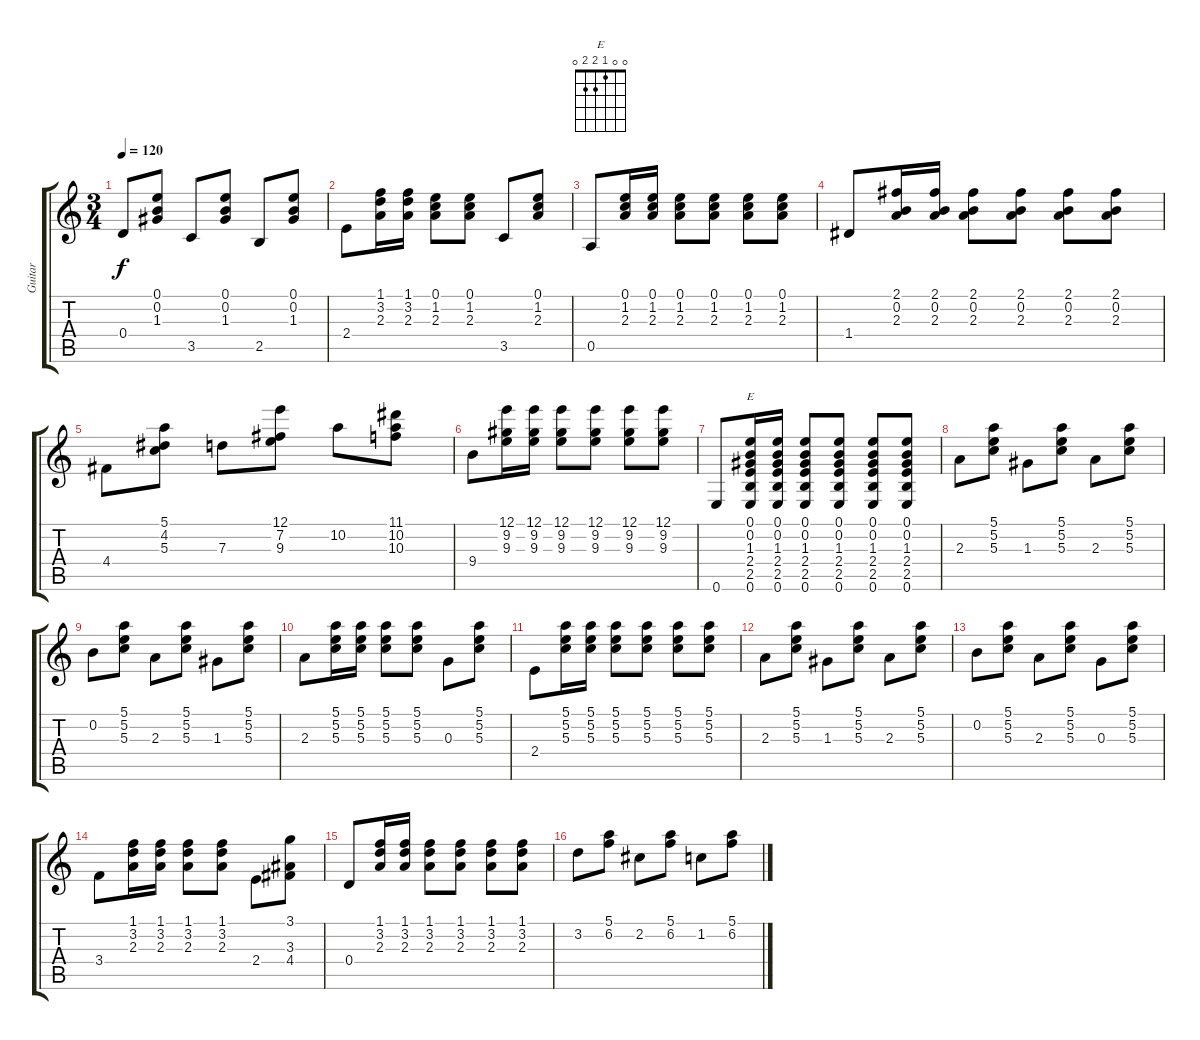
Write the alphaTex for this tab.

\track ("Guitar" "Guitar") {instrument acousticguitarsteel}
\staff {score tabs}
\tuning (E4 B3 G3 D3 A2 E2) {hide}
\chord ("E" 0 0 1 2 2 0)
\ts (3 4)
\tempo 120
\clef g2
\ks c
0.4.8{dy f} (0.1 0.2 1.3).8 3.5.8 (0.1 0.2 1.3).8 2.5.8 (0.1 0.2 1.3).8 |
2.4.8 (1.1 3.2 2.3).16 (1.1 3.2 2.3).16 (0.1 1.2 2.3).8 (0.1 1.2 2.3).8 3.5.8 (0.1 1.2 2.3).8 |
0.5.8 (0.1 1.2 2.3).16 (0.1 1.2 2.3).16 (0.1 1.2 2.3).8 (0.1 1.2 2.3).8 (0.1 1.2 2.3).8 (0.1 1.2 2.3).8 |
1.4.8 (2.1 0.2 2.3).16 (2.1 0.2 2.3).16 (2.1 0.2 2.3).8 (2.1 0.2 2.3).8 (2.1 0.2 2.3).8 (2.1 0.2 2.3).8 |
4.4.8 (5.1 4.2 5.3).8 7.3.8 (12.1 7.2 9.3).8 10.2.8 (11.1 10.2 10.3).8 |
9.4.8 (12.1 9.2 9.3).16 (12.1 9.2 9.3).16 (12.1 9.2 9.3).8 (12.1 9.2 9.3).8 (12.1 9.2 9.3).8 (12.1 9.2 9.3).8 |
0.6.8 (0.1 0.2 1.3 2.4 2.5 0.6).16{ch "E"} (0.1 0.2 1.3 2.4 2.5 0.6).16 (0.1 0.2 1.3 2.4 2.5 0.6).8 (0.1 0.2 1.3 2.4 2.5 0.6).8 (0.1 0.2 1.3 2.4 2.5 0.6).8 (0.1 0.2 1.3 2.4 2.5 0.6).8 |
2.3.8 (5.1 5.2 5.3).8 1.3.8 (5.1 5.2 5.3).8 2.3.8 (5.1 5.2 5.3).8 |
0.2.8 (5.1 5.2 5.3).8 2.3.8 (5.1 5.2 5.3).8 1.3.8 (5.1 5.2 5.3).8 |
2.3.8 (5.1 5.2 5.3).16 (5.1 5.2 5.3).16 (5.1 5.2 5.3).8 (5.1 5.2 5.3).8 0.3.8 (5.1 5.2 5.3).8 |
2.4.8 (5.1 5.2 5.3).16 (5.1 5.2 5.3).16 (5.1 5.2 5.3).8 (5.1 5.2 5.3).8 (5.1 5.2 5.3).8 (5.1 5.2 5.3).8 |
2.3.8 (5.1 5.2 5.3).8 1.3.8 (5.1 5.2 5.3).8 2.3.8 (5.1 5.2 5.3).8 |
0.2.8 (5.1 5.2 5.3).8 2.3.8 (5.1 5.2 5.3).8 0.3.8 (5.1 5.2 5.3).8 |
3.4.8 (1.1 3.2 2.3).16 (1.1 3.2 2.3).16 (1.1 3.2 2.3).8 (1.1 3.2 2.3).8 2.4.8 (3.1 3.3 4.4).8 |
0.4.8 (1.1 3.2 2.3).16 (1.1 3.2 2.3).16 (1.1 3.2 2.3).8 (1.1 3.2 2.3).8 (1.1 3.2 2.3).8 (1.1 3.2 2.3).8 |
3.2.8 (5.1 6.2).8 2.2.8 (5.1 6.2).8 1.2.8 (5.1 6.2).8
